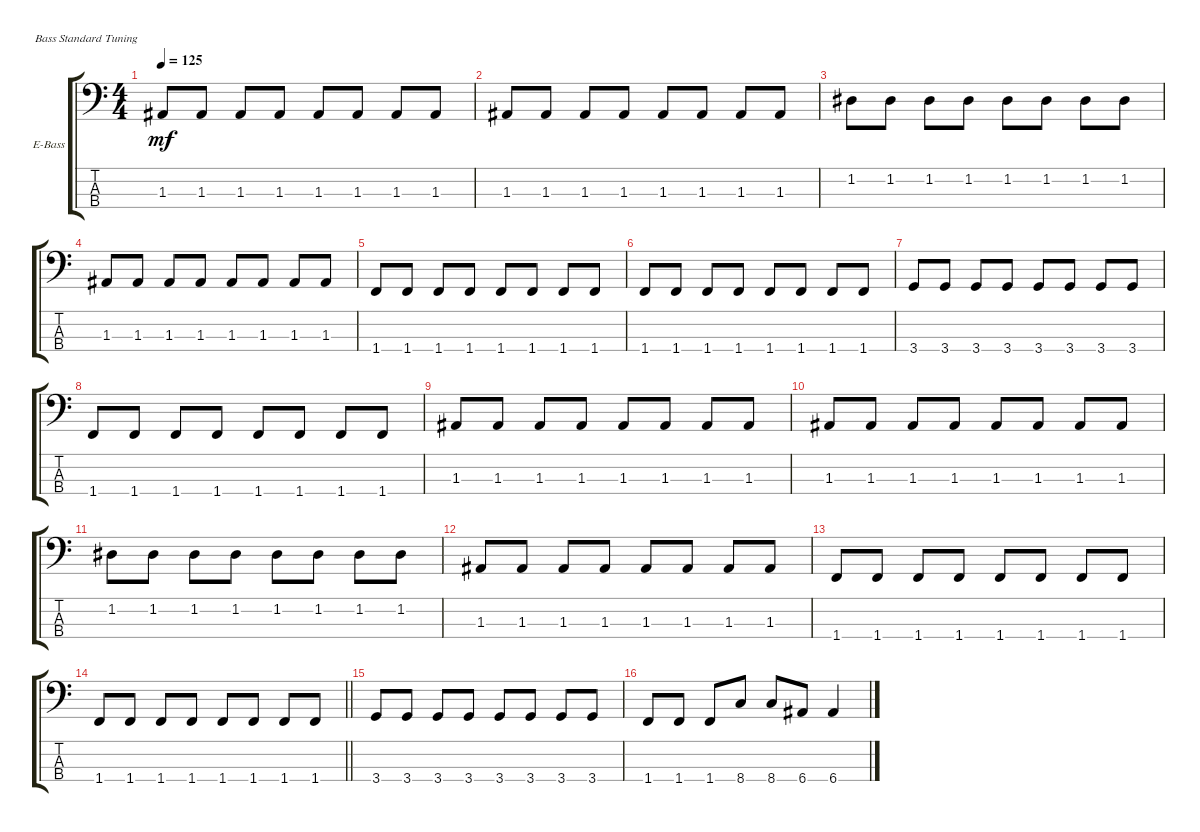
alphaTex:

\defaultSystemsLayout 4
\bracketExtendMode groupsimilarinstruments
\firstSystemTrackNameOrientation horizontal
\otherSystemsTrackNameOrientation horizontal
\track ("Electric Bass" "E-Bass") {instrument electricbassfinger}
\staff {score tabs}
\tuning (G2 D2 A1 E1)
\ts (4 4)
\tempo 125
\clef f4
\ks c
1.3.8{dy mf} 1.3.8 1.3.8 1.3.8 1.3.8 1.3.8 1.3.8 1.3.8 |
1.3.8 1.3.8 1.3.8 1.3.8 1.3.8 1.3.8 1.3.8 1.3.8 |
1.2.8 1.2.8 1.2.8 1.2.8 1.2.8 1.2.8 1.2.8 1.2.8 |
1.3.8 1.3.8 1.3.8 1.3.8 1.3.8 1.3.8 1.3.8 1.3.8 |
1.4.8 1.4.8 1.4.8 1.4.8 1.4.8 1.4.8 1.4.8 1.4.8 |
1.4.8 1.4.8 1.4.8 1.4.8 1.4.8 1.4.8 1.4.8 1.4.8 |
3.4.8 3.4.8 3.4.8 3.4.8 3.4.8 3.4.8 3.4.8 3.4.8 |
1.4.8 1.4.8 1.4.8 1.4.8 1.4.8 1.4.8 1.4.8 1.4.8 |
1.3.8 1.3.8 1.3.8 1.3.8 1.3.8 1.3.8 1.3.8 1.3.8 |
1.3.8 1.3.8 1.3.8 1.3.8 1.3.8 1.3.8 1.3.8 1.3.8 |
1.2.8 1.2.8 1.2.8 1.2.8 1.2.8 1.2.8 1.2.8 1.2.8 |
1.3.8 1.3.8 1.3.8 1.3.8 1.3.8 1.3.8 1.3.8 1.3.8 |
1.4.8 1.4.8 1.4.8 1.4.8 1.4.8 1.4.8 1.4.8 1.4.8 |
\barLineRight lightlight
1.4.8 1.4.8 1.4.8 1.4.8 1.4.8 1.4.8 1.4.8 1.4.8 |
3.4.8 3.4.8 3.4.8 3.4.8 3.4.8 3.4.8 3.4.8 3.4.8 |
1.4.8 1.4.8 1.4.8 8.4.8 8.4.8 6.4.8 6.4.4
